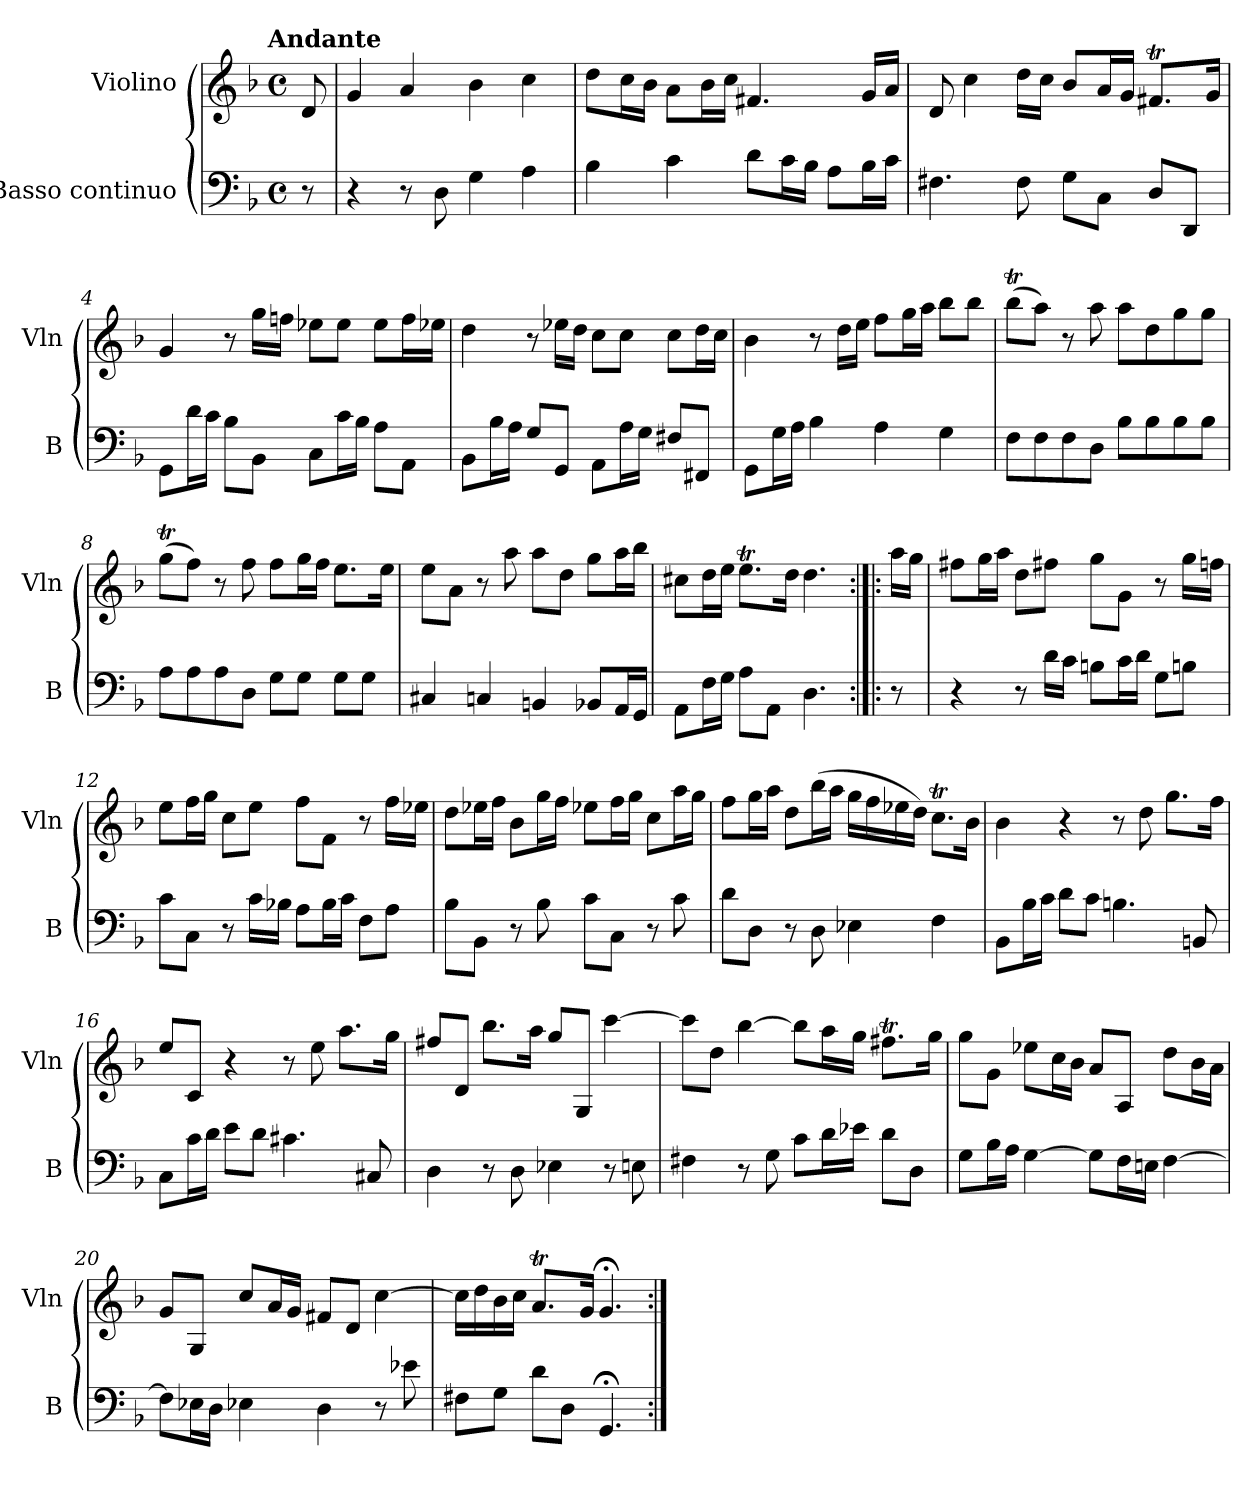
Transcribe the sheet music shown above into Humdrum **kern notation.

**kern	**kern
*part2	*part1
*staff2	*staff1
*I"Basso continuo	*I"Violino
*I'B	*I'Vln
*clefF4	*clefG2
*k[b-]	*k[b-]
!!LO:TX:omd:t=Andante
*M4/4	*M4/4
*met(c)	*met(c)
*MM50	*MM50
=	=
8r	8d/
=1	=1
4r	4g/
8r	4a/
8D\	.
4G\	4b-\
4A\	4cc\
=2	=2
4B-\	8dd\L
.	16cc\L
.	16b-\JJ
4c\	8a\L
.	16b-\L
.	16cc\JJ
8d\L	4.f#X/
16c\L	.
16B-\JJ	.
8A\L	.
16B-\L	16g/LL
16c\JJ	16a/JJ
=3	=3
4.F#X\	8d/
.	4cc\
8F#\	16dd\LL
.	16cc\JJ
8G\L	8b-/L
8C\J	16a/L
.	16g/JJ
8D/L	8.f#Xt/L
8DD/J	.
.	16g/Jk
=4	=4
8GG/L	4g/
16d\L	.
16c\JJ	.
8B-\L	8r
8BB-\J	16gg\LL
.	16ffn\JJ
8C\L	8ee-X\L
16c\L	8ee-\J
16B-\JJ	.
8A\L	8ee-\L
8AA\J	16ff\L
.	16ee-X\JJ
=5	=5
8BB-\L	4dd\
16B-\L	.
16A\JJ	.
8G/L	8r
8GG/J	16ee-X\LL
.	16dd\JJ
8AA\L	8cc\L
16A\L	8cc\J
16G\JJ	.
8F#X/L	8cc\L
8FF#X/J	16dd\L
.	16cc\JJ
=6	=6
8GG\L	4b-\
16G\L	.
16A\JJ	.
4B-\	8r
.	16dd\LL
.	16ee\JJ
4A\	8ff\L
.	16gg\L
.	16aa\JJ
4G\	8bb-\L
.	8bb-\J
=7	=7
8F\L	(8bb-T\L
8F\	8aa\J)
8F\	8r
8D\J	8aa\
8B-\L	8aa\L
8B-\	8dd\
8B-\	8gg\
8B-\J	8gg\J
=8	=8
8A\L	(8ggT\L
8A\	8ff\J)
8A\	8r
8D\J	8ff\
8G\L	8ff\L
8G\J	16gg\L
.	16ff\JJ
8G\L	8.ee\L
8G\J	.
.	16ee\Jk
=9	=9
4C#X/	8ee\L
.	8a\J
4Cn/	8r
.	8aa\
4BBn/	8aa\L
.	8dd\J
8BB-X/L	8gg\L
16AA/L	16aa\L
16GG/JJ	16bb-\JJ
=10	=10
8AA\L	8cc#X\L
16F\L	16dd\L
16G\JJ	16ee\JJ
8A\L	8.eet\L
8AA\J	.
.	16dd\Jk
4.D\	4.dd\
=:|!|:	=:|!|:
8r	16aa\LL
.	16gg\JJ
=11	=11
4r	8ff#X\L
.	16gg\L
.	16aa\JJ
8r	8dd\L
16d\LL	8ff#X\J
16c\JJ	.
8Bn\L	8gg\L
16c\L	8g\J
16d\JJ	.
8G\L	8r
8Bn\J	16gg\LL
.	16ffn\JJ
=12	=12
8c\L	8ee\L
8C\J	16ff\L
.	16gg\JJ
8r	8cc\L
16c\LL	8ee\J
16B-X\JJ	.
8A\L	8ff\L
16B-\L	8f\J
16c\JJ	.
8F\L	8r
8A\J	16ff\LL
.	16ee-X\JJ
=13	=13
8B-\L	8dd\L
8BB-\J	16ee-X\L
.	16ff\JJ
8r	8b-\L
8B-\	16gg\L
.	16ff\JJ
8c\L	8ee-X\L
8C\J	16ff\L
.	16gg\JJ
8r	8cc\L
8c\	16aa\L
.	16gg\JJ
=14	=14
8d\L	8ff\L
8D\J	16gg\L
.	16aa\JJ
8r	8dd\L
8D\	(16bb-\L
.	16aa\JJ
4E-X\	16gg\LL
.	16ff\
.	16ee-X\
.	16dd\JJ)
4F\	8.ccT\L
.	16b-\Jk
=15	=15
8BB-\L	4b-\
16B-\L	.
16c\JJ	.
8d\L	4r
8c\J	.
4.Bn\	8r
.	8dd\
.	8.gg\L
8BBn/	.
.	16ff\Jk
=16	=16
8C\L	8ee/L
16c\L	8c/J
16d\JJ	.
8e\L	4r
8d\J	.
4.c#X\	8r
.	8ee\
.	8.aa\L
8C#X/	.
.	16gg\Jk
=17	=17
4D\	8ff#X/L
.	8d/J
8r	8.bb-\L
8D\	.
.	16aa\Jk
4E-X\	8gg/L
.	8G/J
8r	[4ccc\
8En\	.
=18	=18
4F#X\	8ccc\L]
.	8dd\J
8r	[4bb-\
8G\	.
8c\L	8bb-\L]
16d\L	16aa\L
16e-X\JJ	16gg\JJ
8d\L	8.ff#Xt\L
8D\J	.
.	16gg\Jk
=19	=19
8G\L	8gg\L
16B-\L	8g\J
16A\JJ	.
[4G\	8ee-X\L
.	16cc\L
.	16b-\JJ
8G\L]	8a/L
16F\L	8A/J
16En\JJ	.
[4F\	8dd\L
.	16b-\L
.	16a\JJ
=20	=20
8F\L]	8g/L
16E-X\L	8G/J
16D\JJ	.
4E-X\	8cc/L
.	16a/L
.	16g/JJ
4D\	8f#X/L
.	8d/J
8r	[4cc\
8e-X\	.
=21	=21
8F#X\L	16cc\LL]
.	16dd\
8G\J	16b-\
.	16cc\JJ
8d\L	8.at/L
8D\J	.
.	16g/Jk
4.GG;</	4.g;</
=:|!	=:|!
*-	*-
